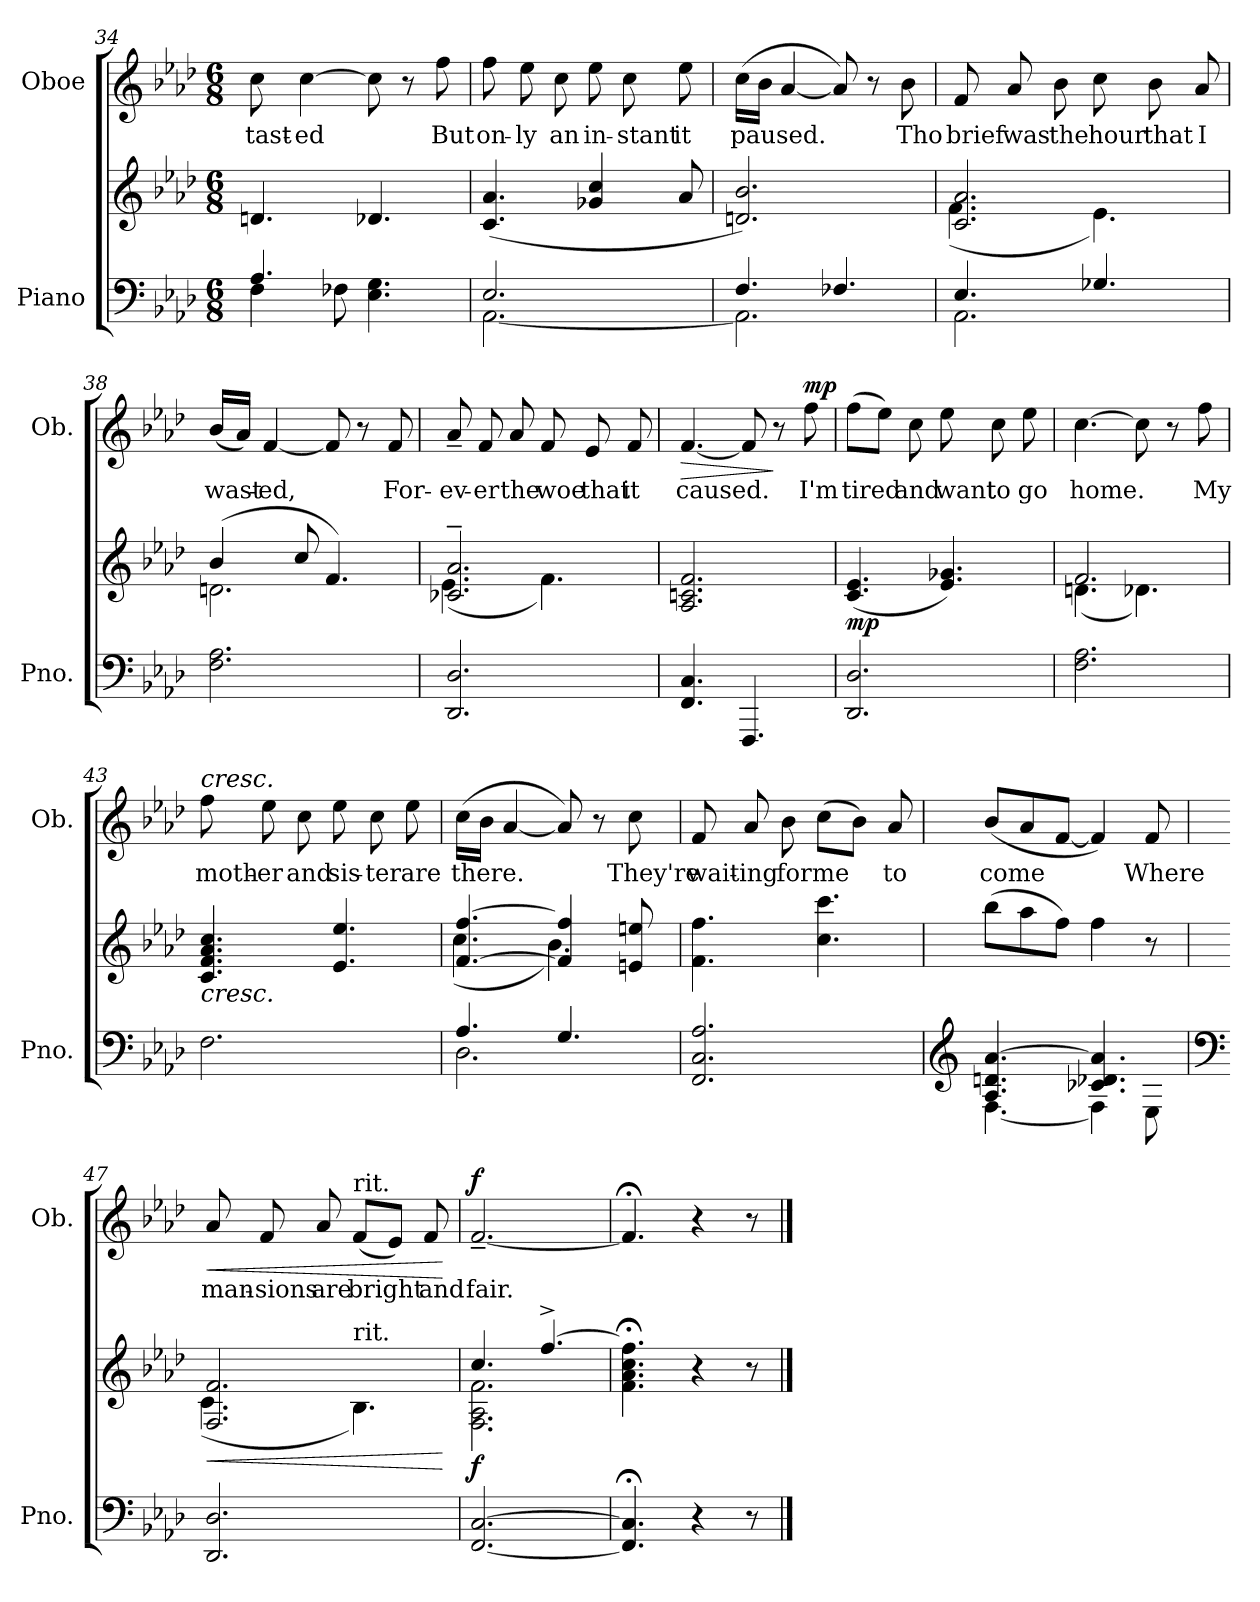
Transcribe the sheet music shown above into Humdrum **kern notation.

**kern	**kern	**dynam	**kern	**text	**dynam
*part2	*part2	*part2	*part1	*part1	*part1
*staff3	*staff2	*staff2/3	*staff1	*staff1	*staff1
*I"Piano	*	*	*I"Oboe	*	*
*I'Pno.	*	*	*I'Ob.	*	*
*clefF4	*clefG2	*	*clefG2	*	*
*k[b-e-a-d-]	*k[b-e-a-d-]	*	*k[b-e-a-d-]	*	*
*M6/8	*M6/8	*	*M6/8	*	*
=34	=34	=34	=34	=34	=34
*^	*	*	*	*	*
!	!	!	!	!	!LO:LY:b	!
4.A-/	4F\	4.dn/	.	8cc\	tast-	.
!	!	!	!	!	!LO:LY:b	!
.	.	.	.	[4cc\	-ed	.
.	8F-X\	.	.	.	.	.
4.E-\ 4.G\	4.ryy	4.d-X/	.	8cc\]	.	.
.	.	.	.	8r	.	.
!	!	!	!	!	!LO:LY:b	!
.	.	.	.	8ff\	But	.
=35	=35	=35	=35	=35	=35	=35
!	!	!	!	!	!LO:LY:b	!
2.E-/	[2.AA-\	(4.c/ 4.a-/	.	8ff\	on-	.
!	!	!	!	!	!LO:LY:b	!
.	.	.	.	8ee-\	-ly	.
!	!	!	!	!	!LO:LY:b	!
.	.	.	.	8cc\	an	.
!	!	!	!	!	!LO:LY:b	!
.	.	4g-X/ 4cc/	.	8ee-\	in-	.
!	!	!	!	!	!LO:LY:b	!
.	.	.	.	8cc\	-stant	.
!	!	!	!	!	!LO:LY:b	!
.	.	8a-/	.	8ee-\	it	.
!!LO:LB:g=z
=36	=36	=36	=36	=36	=36	=36
!	!	!	!	!	!LO:LY:b	!
4.F/	2.AA-\]	2.dn/ 2.b-/)	.	(16cc\LL	paused.	.
.	.	.	.	16b-\JJ	.	.
.	.	.	.	[4a-/	.	.
4.F-X/	.	.	.	8a-/])	.	.
.	.	.	.	8r	.	.
!	!	!	!	!	!LO:LY:b	!
.	.	.	.	8b-\	Tho	.
=37	=37	=37	=37	=37	=37	=37
*	*	*^	*	*	*	*
!	!	!	!	!	!	!LO:LY:b	!
4.E-/	2.AA-\	2.c/ 2.a-/	(4.f\	.	8f/	brief	.
!	!	!	!	!	!	!LO:LY:b	!
.	.	.	.	.	8a-/	was	.
!	!	!	!	!	!	!LO:LY:b	!
.	.	.	.	.	8b-\	the	.
!	!	!	!	!	!	!LO:LY:b	!
4.G-X/	.	.	4.e-\)	.	8cc\	hour	.
!	!	!	!	!	!	!LO:LY:b	!
.	.	.	.	.	8b-\	that	.
!	!	!	!	!	!	!LO:LY:b	!
.	.	.	.	.	8a-/	I	.
*v	*v	*	*	*	*	*	*
=38	=38	=38	=38	=38	=38	=38
!	!	!	!	!	!LO:LY:b	!
2.F\ 2.A-\	(4b-/	2.dn\	.	(16b-/LL	wast-	.
.	.	.	.	16a-/JJ)	.	.
!	!	!	!	!	!LO:LY:b	!
.	.	.	.	[4f/	-ed,	.
.	8cc/	.	.	.	.	.
.	4.f/)	.	.	8f/]	.	.
.	.	.	.	8r	.	.
!	!	!	!	!	!LO:LY:b	!
.	.	.	.	8f/	For-	.
=39	=39	=39	=39	=39	=39	=39
!	!	!	!	!	!LO:LY:b	!
2.DD-/ 2.D-/	2.c-X/~ 2.a-/~	(4.e-\	.	8a-~/	-ev-	.
!	!	!	!	!	!LO:LY:b	!
.	.	.	.	8f/	-er	.
!	!	!	!	!	!LO:LY:b	!
.	.	.	.	8a-/	the	.
!	!	!	!	!	!LO:LY:b	!
.	.	4.f\)	.	8f/	woe	.
!	!	!	!	!	!LO:LY:b	!
.	.	.	.	8e-/	that	.
!	!	!	!	!	!LO:LY:b	!
.	.	.	.	8f/	it	.
*	*v	*v	*	*	*	*
!!LO:PB:g=z
=40	=40	=40	=40	=40	=40
!	!	!	!	!LO:LY:b	!LO:HP:b
4.FF/ 4.C/	2.A-/ 2.cn/ 2.f/	.	[4.f/	caused.	>
4.FFF/	.	.	8f/]	.	.
.	.	.	8r	.	]
!	!	!	!	!LO:LY:b	!LO:DY:a
.	.	.	8ff\	I'm	mp
=41	=41	=41	=41	=41	=41
!	!	!LO:DY:b	!	!LO:LY:b	!
2.DD-/ 2.D-/	(4.c/ 4.e-/	mp	(8ff\L	tired	.
.	.	.	8ee-\J)	.	.
!	!	!	!	!LO:LY:b	!
.	.	.	8cc\	and	.
!	!	!	!	!LO:LY:b	!
.	4.e-/ 4.g-X/)	.	8ee-\	want	.
!	!	!	!	!LO:LY:b	!
.	.	.	8cc\	to	.
!	!	!	!	!LO:LY:b	!
.	.	.	8ee-\	go	.
=42	=42	=42	=42	=42	=42
*	*^	*	*	*	*
!	!	!	!	!	!LO:LY:b	!
2.F\ 2.A-\	2.f/	(4.dn\	.	[4.cc\	home.	.
.	.	4.d-X\)	.	8cc\]	.	.
.	.	.	.	8r	.	.
!	!	!	!	!	!LO:LY:b	!
.	.	.	.	8ff\	My	.
*	*v	*v	*	*	*	*
=43	=43	=43	=43	=43	=43
!	!	!	!LO:TX:a:i:t=cresc.	!	!
!	!LO:TX:b:i:t=cresc.	!	!	!	!
!	!	!	!	!LO:LY:b	!
2.F\	4.c/ 4.f/ 4.a-/ 4.cc/	.	8ff\	moth-	.
!	!	!	!	!LO:LY:b	!
.	.	.	8ee-\	-er	.
!	!	!	!	!LO:LY:b	!
.	.	.	8cc\	and	.
!	!	!	!	!LO:LY:b	!
.	4.e-/ 4.ee-/	.	8ee-\	sis-	.
!	!	!	!	!LO:LY:b	!
.	.	.	8cc\	-ter	.
!	!	!	!	!LO:LY:b	!
.	.	.	8ee-\	are	.
=44	=44	=44	=44	=44	=44
*^	*^	*	*	*	*
!	!	!	!	!	!	!LO:LY:b	!
4.A-/	2.D-\	[<4.f/ [4.ff/	(>4.cc\	.	(16cc\LL	there.	.
.	.	.	.	.	16b-\JJ	.	.
.	.	.	.	.	[4a-/	.	.
4.G/	.	4f/] 4ff/]	4.b-\)	.	8a-/])	.	.
.	.	.	.	.	8r	.	.
!	!	!	!	!	!	!LO:LY:b	!
.	.	8en/ 8een/	.	.	8cc\	They're	.
*v	*v	*	*	*	*	*	*
*	*v	*v	*	*	*	*
!!LO:LB:g=z
=45	=45	=45	=45	=45	=45
!	!	!	!	!LO:LY:b	!
2.FF/ 2.C/ 2.A-/	4.f\ 4.ff\	.	8f/	wait-	.
!	!	!	!	!LO:LY:b	!
.	.	.	8a-/	-ing	.
!	!	!	!	!LO:LY:b	!
.	.	.	8b-\	for	.
!	!	!	!	!LO:LY:b	!
.	4.cc\ 4.ccc\	.	(8cc\L	me	.
.	.	.	8b-\J)	.	.
!	!	!	!	!LO:LY:b	!
.	.	.	8a-/	to	.
=46	=46	=46	=46	=46	=46
*clefG2	*	*	*	*	*
*^	*	*	*	*	*
!	!	!	!	!	!LO:LY:b	!
4.A-/ 4.dn/ [4.a-/	[4.F\	(8bb-\L	.	(8b-/L	come	.
.	.	8aa-\	.	8a-/	.	.
.	.	8ff\J)	.	[8f/J	.	.
4.c-X/ 4.d-X/ 4.a-/]	4F\]	4ff\	.	4f/])	.	.
!	!	!	!	!	!LO:LY:b	!
.	8E-\	8r	.	8f/	Where	.
*v	*v	*	*	*	*	*
=47	=47	=47	=47	=47	=47
*clefF4	*	*	*	*	*
*^	*	*	*	*	*
!	!	!	!LO:HP:b	!	!LO:LY:b	!LO:HP:b
*v	*v	*^	*	*	*	*
2.DD-/ 2.D-/	2.F/ 2.f/	(4.c\	<	8a-/	man-	<
!	!	!	!	!	!LO:LY:b	!
.	.	.	.	8f/	-sions	.
!	!	!	!	!	!LO:LY:b	!
.	.	.	.	8a-/	are	.
!	!	!	!	!LO:TX:a:t=rit.	!	!
!	!	!LO:TX:a:t=rit.	!	!	!	!
!	!	!	!	!	!LO:LY:b	!
.	.	4.B-\)	.	(8f/L	bright	.
.	.	.	.	8e-/J)	.	.
!	!	!	!	!	!LO:LY:b	!
.	.	.	.	8f/	and	.
*	*v	*v	*	*	*	*
.	.	[	.	.	[
=48	=48	=48	=48	=48	=48
*	*^	*	*	*	*
!	!	!	!LO:DY:b	!	!LO:LY:b	!LO:DY:a
[2.FF/ [2.C/	4.cc/	2.F\ 2.A-\ 2.f\	f	[2.f~/	fair.	f
.	[4.ff^/	.	.	.	.	.
*	*v	*v	*	*	*	*
=49	=49	=49	=49	=49	=49
4.FF/];< 4.C/];<	4.f\;< 4.a-\;< 4.cc\;< 4.ff\];<	.	4.f;</]	.	.
4r	4r	.	4r	.	.
8r	8r	.	8r	.	.
==	==	==	==	==	==
*-	*-	*-	*-	*-	*-
